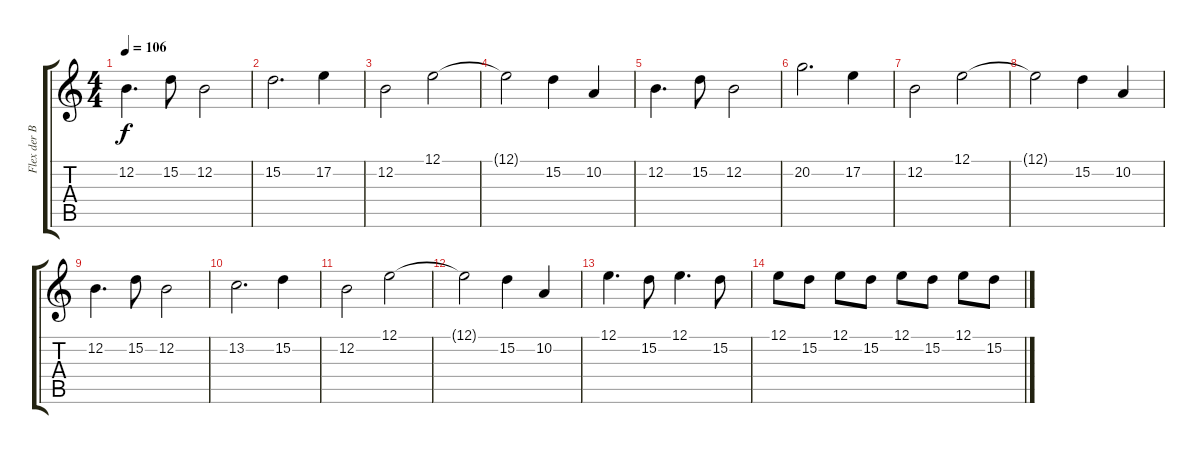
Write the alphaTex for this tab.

\track ("Flex der Biegsame" "Flex der B") {instrument bagpipe}
\staff {score tabs}
\tuning (E4 B3 G3 D3 A2 E2) {hide}
\ts (4 4)
\tempo 106
\clef g2
\ks c
12.2.4{d dy f} 15.2.8 12.2.2 |
15.2.2{d} 17.2.4 |
12.2.2 12.1.2 |
12.1{t}.2 15.2.4 10.2.4 |
12.2.4{d} 15.2.8 12.2.2 |
20.2.2{d} 17.2.4 |
12.2.2 12.1.2 |
12.1{t}.2 15.2.4 10.2.4 |
12.2.4{d} 15.2.8 12.2.2 |
13.2.2{d} 15.2.4 |
12.2.2 12.1.2 |
12.1{t}.2 15.2.4 10.2.4 |
12.1.4{d} 15.2.8 12.1.4{d} 15.2.8 |
12.1.8 15.2.8 12.1.8 15.2.8 12.1.8 15.2.8 12.1.8 15.2.8
